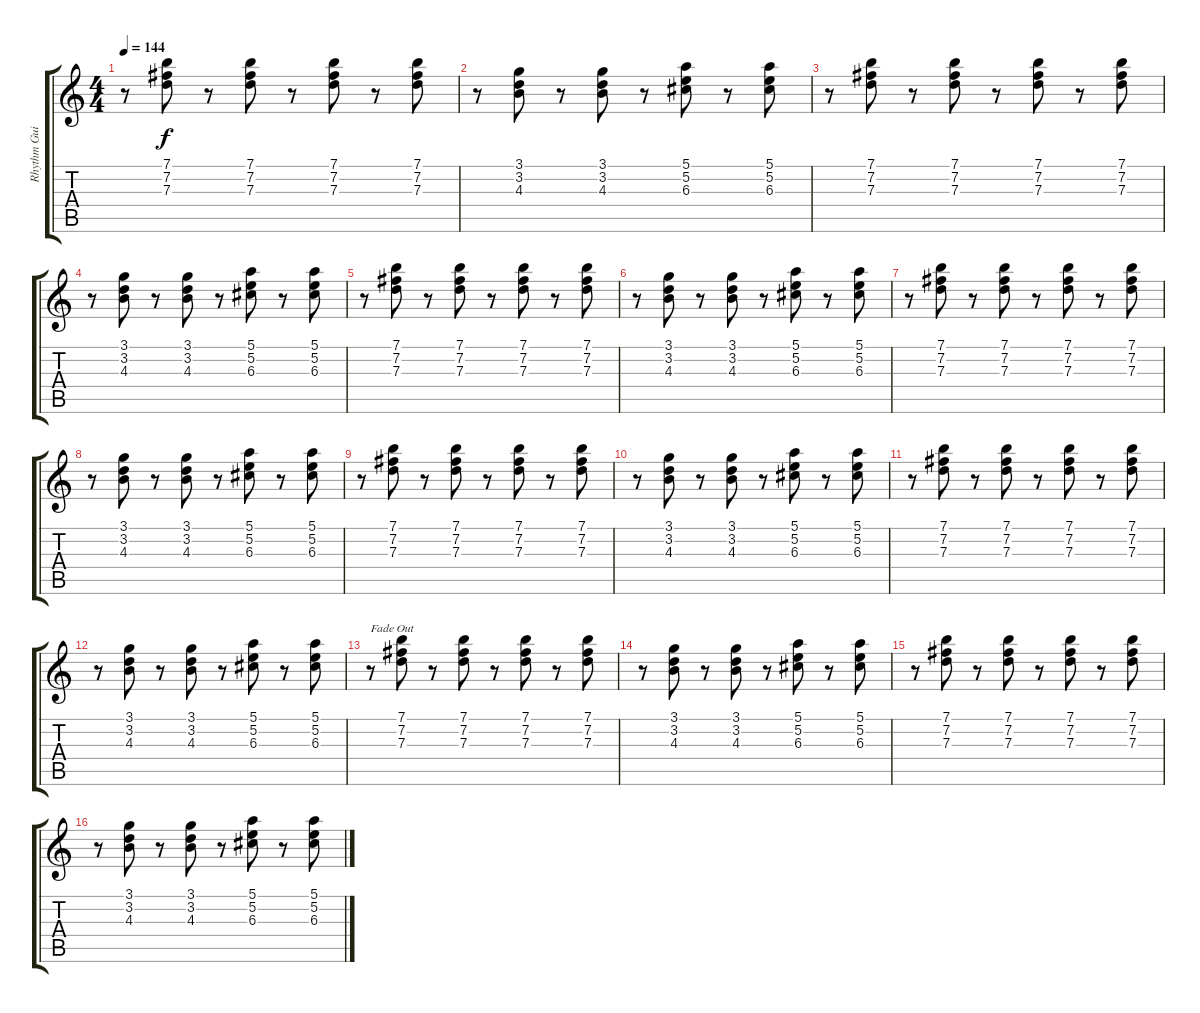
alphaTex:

\track ("Rhythm Guitar 1" "Rhythm Gui") {instrument distortionguitar}
\staff {score tabs}
\tuning (E4 B3 G3 D3 A2 E2) {hide}
\ts (4 4)
\tempo 144
\clef g2
\ks c
r.8{dy f} (7.1 7.2 7.3).8 r.8 (7.1 7.2 7.3).8 r.8 (7.1 7.2 7.3).8 r.8 (7.1 7.2 7.3).8 |
r.8 (3.1 3.2 4.3).8 r.8 (3.1 3.2 4.3).8 r.8 (5.1 5.2 6.3).8 r.8 (5.1 5.2 6.3).8 |
r.8 (7.1 7.2 7.3).8 r.8 (7.1 7.2 7.3).8 r.8 (7.1 7.2 7.3).8 r.8 (7.1 7.2 7.3).8 |
r.8 (3.1 3.2 4.3).8 r.8 (3.1 3.2 4.3).8 r.8 (5.1 5.2 6.3).8 r.8 (5.1 5.2 6.3).8 |
r.8 (7.1 7.2 7.3).8 r.8 (7.1 7.2 7.3).8 r.8 (7.1 7.2 7.3).8 r.8 (7.1 7.2 7.3).8 |
r.8 (3.1 3.2 4.3).8 r.8 (3.1 3.2 4.3).8 r.8 (5.1 5.2 6.3).8 r.8 (5.1 5.2 6.3).8 |
r.8 (7.1 7.2 7.3).8 r.8 (7.1 7.2 7.3).8 r.8 (7.1 7.2 7.3).8 r.8 (7.1 7.2 7.3).8 |
r.8 (3.1 3.2 4.3).8 r.8 (3.1 3.2 4.3).8 r.8 (5.1 5.2 6.3).8 r.8 (5.1 5.2 6.3).8 |
r.8 (7.1 7.2 7.3).8 r.8 (7.1 7.2 7.3).8 r.8 (7.1 7.2 7.3).8 r.8 (7.1 7.2 7.3).8 |
r.8 (3.1 3.2 4.3).8 r.8 (3.1 3.2 4.3).8 r.8 (5.1 5.2 6.3).8 r.8 (5.1 5.2 6.3).8 |
r.8 (7.1 7.2 7.3).8 r.8 (7.1 7.2 7.3).8 r.8 (7.1 7.2 7.3).8 r.8 (7.1 7.2 7.3).8 |
r.8 (3.1 3.2 4.3).8 r.8 (3.1 3.2 4.3).8 r.8 (5.1 5.2 6.3).8 r.8 (5.1 5.2 6.3).8 |
r.8{txt "Fade Out" volume 13} (7.1 7.2 7.3).8 r.8 (7.1 7.2 7.3).8 r.8 (7.1 7.2 7.3).8 r.8 (7.1 7.2 7.3).8 |
r.8{volume 11} (3.1 3.2 4.3).8 r.8 (3.1 3.2 4.3).8 r.8 (5.1 5.2 6.3).8 r.8 (5.1 5.2 6.3).8 |
r.8{volume 9} (7.1 7.2 7.3).8 r.8 (7.1 7.2 7.3).8 r.8 (7.1 7.2 7.3).8 r.8 (7.1 7.2 7.3).8 |
r.8{volume 7} (3.1 3.2 4.3).8 r.8 (3.1 3.2 4.3).8 r.8 (5.1 5.2 6.3).8 r.8 (5.1 5.2 6.3).8
